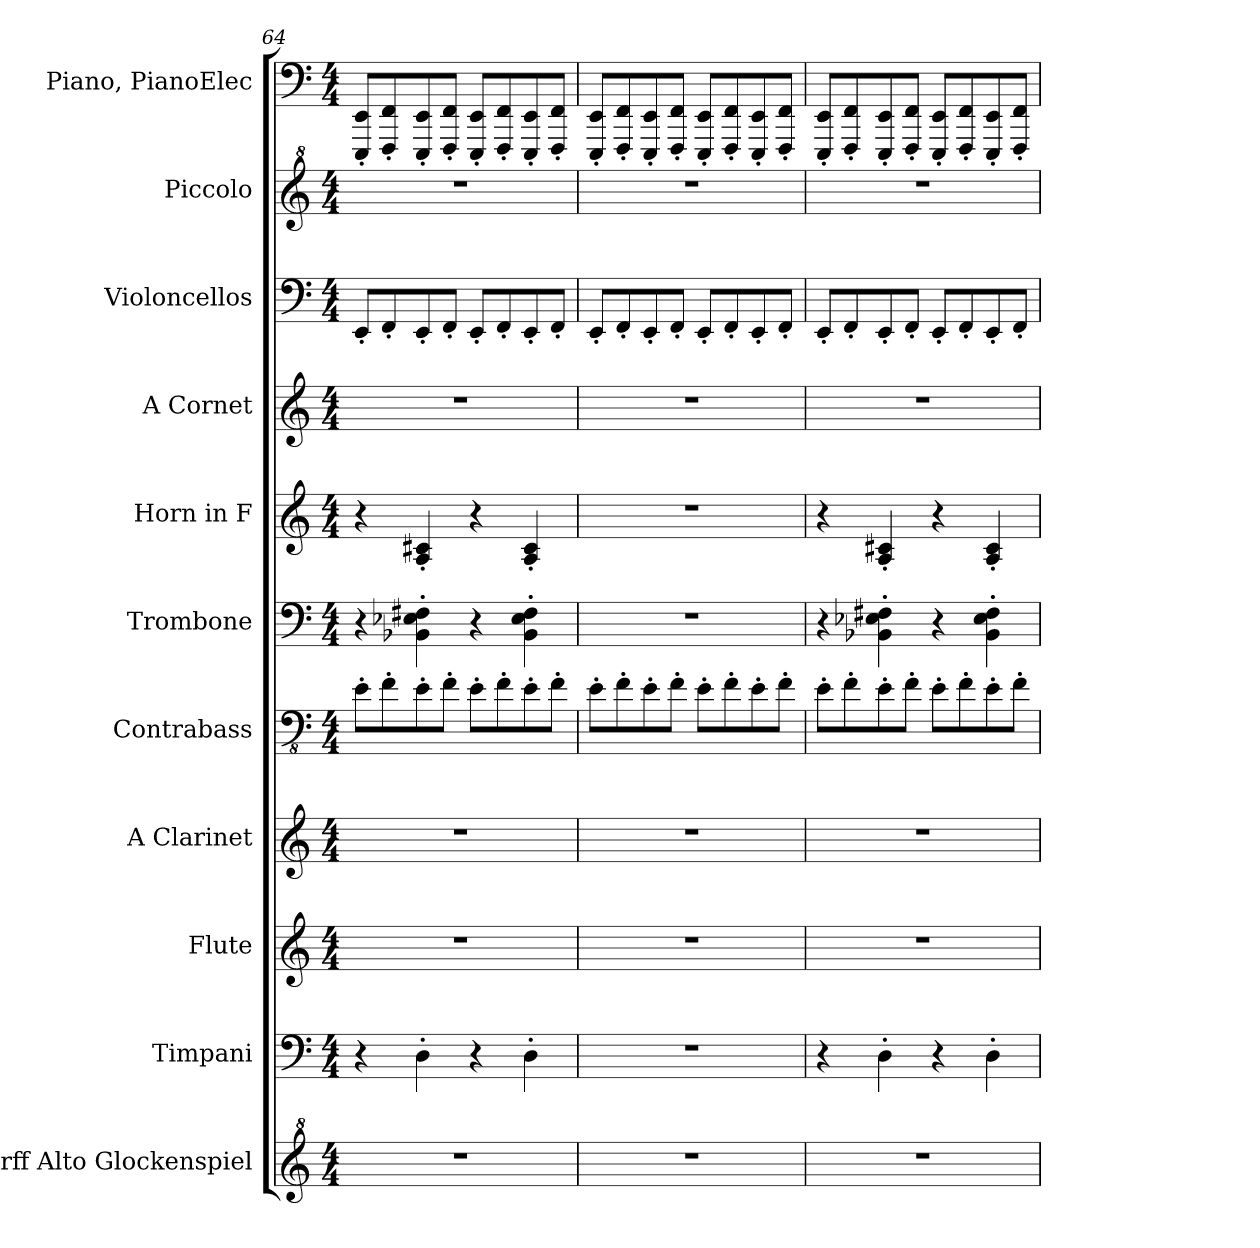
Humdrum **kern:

**kern	**kern	**kern	**kern	**kern	**kern	**kern	**kern	**kern	**kern	**kern
*part11	*part10	*part9	*part8	*part7	*part6	*part5	*part4	*part3	*part2	*part1
*staff11	*staff10	*staff9	*staff8	*staff7	*staff6	*staff5	*staff4	*staff3	*staff2	*staff1
*I"Orff Alto Glockenspiel	*I"Timpani	*I"Flute	*I"A Clarinet	*I"Contrabass	*I"Trombone	*I"Horn in F	*I"A Cornet	*I"Violoncellos	*I"Piccolo	*I"Piano, PianoElec
*I'O. A. Glk.	*I'Timp.	*I'Fl.	*I'A Cl.	*I'Cb.	*I'Tbn.	*	*I'A Cnt.	*I'Vcs.	*I'Picc.	*I'Pno.
!!LO:PB:g=z
*clefG^2	*clefF4	*clefG2	*clefG2	*clefFv4	*clefF4	*clefG2	*clefG2	*clefF4	*clefG^2	*clefF4
*	*	*	*ITrd2c3	*ITrd7c12	*	*ITrd4c7	*ITrd2c3	*	*ITrd-7c-12	*
*k[]	*k[]	*k[]	*k[f#c#g#]	*k[]	*k[]	*k[b-]	*k[f#c#g#]	*k[]	*k[]	*k[]
*M4/4	*M4/4	*M4/4	*M4/4	*M4/4	*M4/4	*M4/4	*M4/4	*M4/4	*M4/4	*M4/4
=64	=64	=64	=64	=64	=64	=64	=64	=64	=64	=64
1r	4r	1r	1r	8EE'\L	4r	4r	1r	8EE'/L	1r	8EEE/' 8EE/'L
.	.	.	.	8FF'\	.	.	.	8FF'/	.	8FFF/' 8FF/'
.	4D'\	.	.	8EE'\	4BB-X\' 4E-X\' 4F#X\'	4D/' 4F#X/'	.	8EE'/	.	8EEE/' 8EE/'
.	.	.	.	8FF'\J	.	.	.	8FF'/J	.	8FFF/' 8FF/'J
.	4r	.	.	8EE'\L	4r	4r	.	8EE'/L	.	8EEE/' 8EE/'L
.	.	.	.	8FF'\	.	.	.	8FF'/	.	8FFF/' 8FF/'
.	4D'\	.	.	8EE'\	4BB-\' 4E-\' 4F#\'	4D/' 4F#/'	.	8EE'/	.	8EEE/' 8EE/'
.	.	.	.	8FF'\J	.	.	.	8FF'/J	.	8FFF/' 8FF/'J
=65	=65	=65	=65	=65	=65	=65	=65	=65	=65	=65
1r	1r	1r	1r	8EE'\L	1r	1r	1r	8EE'/L	1r	8EEE/' 8EE/'L
.	.	.	.	8FF'\	.	.	.	8FF'/	.	8FFF/' 8FF/'
.	.	.	.	8EE'\	.	.	.	8EE'/	.	8EEE/' 8EE/'
.	.	.	.	8FF'\J	.	.	.	8FF'/J	.	8FFF/' 8FF/'J
.	.	.	.	8EE'\L	.	.	.	8EE'/L	.	8EEE/' 8EE/'L
.	.	.	.	8FF'\	.	.	.	8FF'/	.	8FFF/' 8FF/'
.	.	.	.	8EE'\	.	.	.	8EE'/	.	8EEE/' 8EE/'
.	.	.	.	8FF'\J	.	.	.	8FF'/J	.	8FFF/' 8FF/'J
=66	=66	=66	=66	=66	=66	=66	=66	=66	=66	=66
1r	4r	1r	1r	8EE'\L	4r	4r	1r	8EE'/L	1r	8EEE/' 8EE/'L
.	.	.	.	8FF'\	.	.	.	8FF'/	.	8FFF/' 8FF/'
.	4D'\	.	.	8EE'\	4BB-X\' 4E-X\' 4F#X\'	4D/' 4F#X/'	.	8EE'/	.	8EEE/' 8EE/'
.	.	.	.	8FF'\J	.	.	.	8FF'/J	.	8FFF/' 8FF/'J
.	4r	.	.	8EE'\L	4r	4r	.	8EE'/L	.	8EEE/' 8EE/'L
.	.	.	.	8FF'\	.	.	.	8FF'/	.	8FFF/' 8FF/'
.	4D'\	.	.	8EE'\	4BB-\' 4E-\' 4F#\'	4D/' 4F#/'	.	8EE'/	.	8EEE/' 8EE/'
.	.	.	.	8FF'\J	.	.	.	8FF'/J	.	8FFF/' 8FF/'J
=	=	=	=	=	=	=	=	=	=	=
*-	*-	*-	*-	*-	*-	*-	*-	*-	*-	*-
